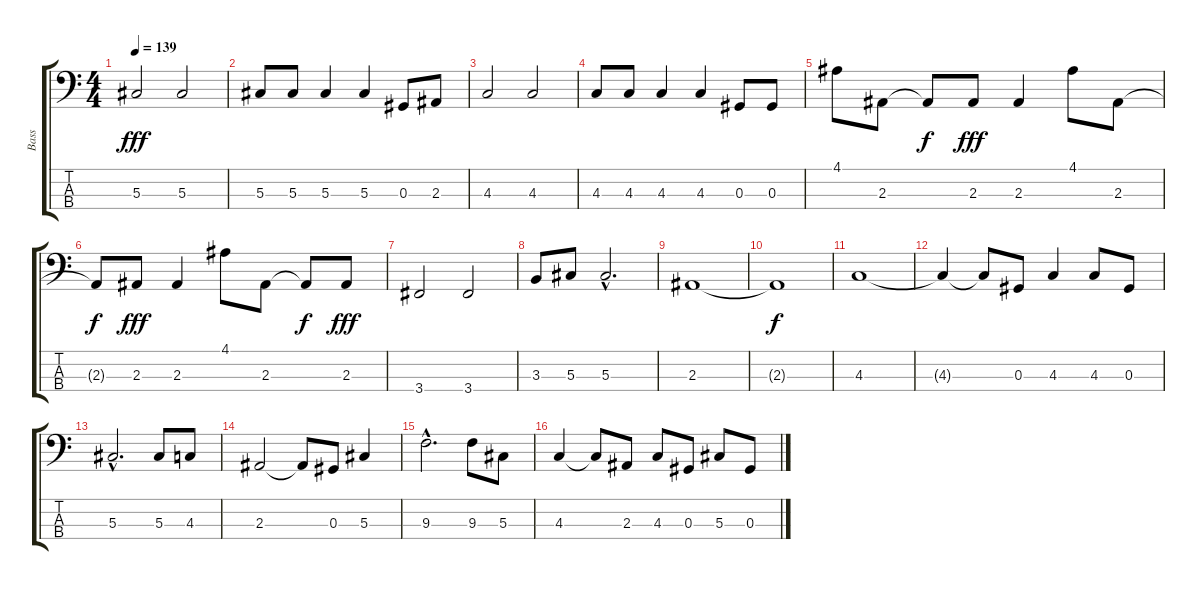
\track ("Bass" "Bass") {instrument electricbassfinger}
\staff {score tabs}
\tuning (Gb2 Db2 Ab1 Eb1) {hide}
\ts (4 4)
\tempo 139
\clef f4
\ks c
5.3.2{dy fff} 5.3.2 |
5.3.8 5.3.8 5.3.4 5.3.4 0.3.8 2.3.8 |
4.3.2 4.3.2 |
4.3.8 4.3.8 4.3.4 4.3.4 0.3.8 0.3.8 |
4.1.8 2.3.8 2.3{t}.8{dy f} 2.3.8{dy fff} 2.3.4 4.1.8 2.3.8 |
2.3{t}.8{dy f} 2.3.8{dy fff} 2.3.4 4.1.8 2.3.8 2.3{t}.8{dy f} 2.3.8{dy fff} |
3.4.2 3.4.2 |
3.3.8 5.3.8 5.3{hac}.2{d} |
2.3.1 |
2.3{t}.1{dy f} |
4.3.1 |
4.3{t}.4 4.3{t}.8 0.3.8 4.3.4 4.3.8 0.3.8 |
5.3{hac}.2{d} 5.3.8 4.3.8 |
2.3.2 2.3{t}.8 0.3.8 5.3.4 |
9.3{hac}.2{d} 9.3.8 5.3.8 |
4.3.4 4.3{t}.8 2.3.8 4.3.8 0.3.8 5.3.8 0.3.8
